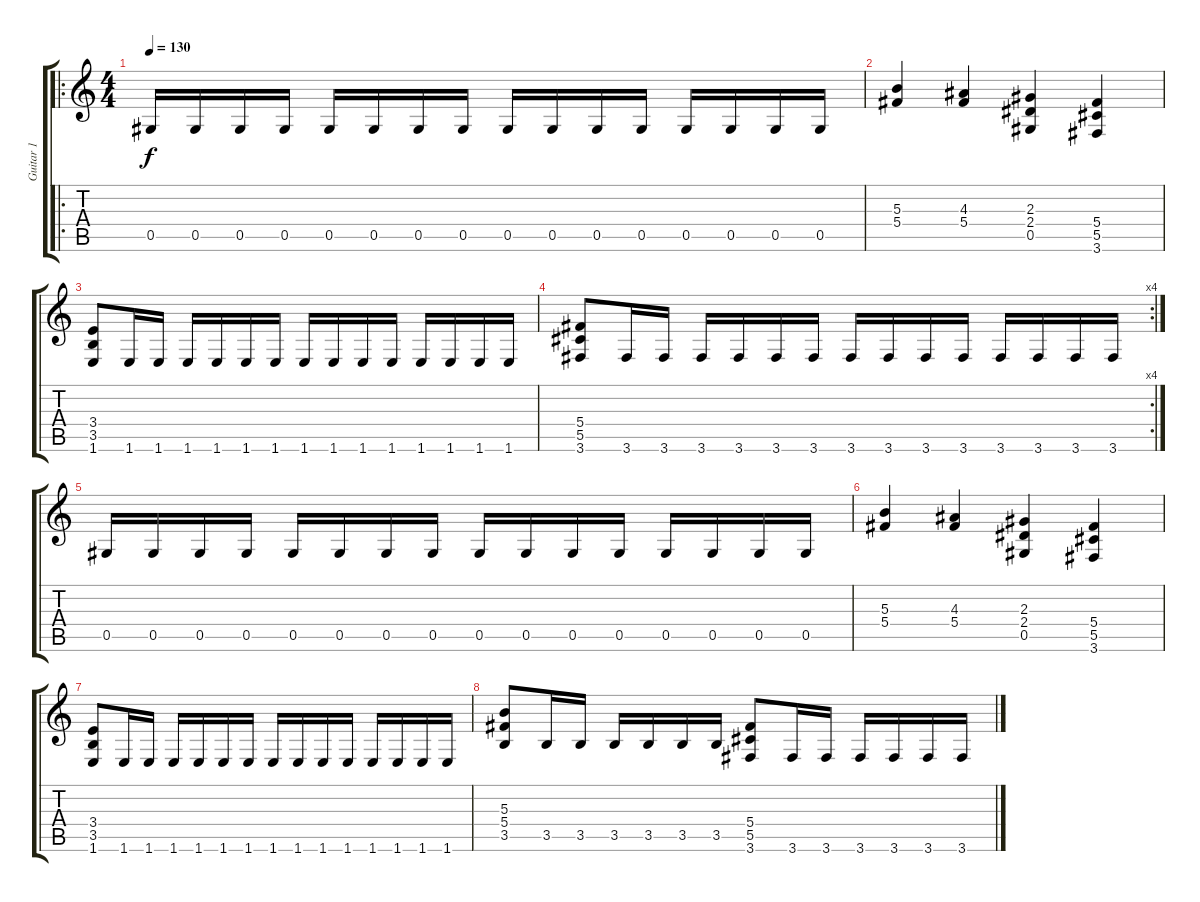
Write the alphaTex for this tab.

\track ("Guitar 1" "Guitar 1") {instrument overdrivenguitar}
\staff {score tabs}
\tuning (Eb4 Bb3 Gb3 Db3 Ab2 Eb2) {hide}
\ro
\ts (4 4)
\tempo 130
\clef g2
\ks c
0.5.16{dy f} 0.5.16 0.5.16 0.5.16 0.5.16 0.5.16 0.5.16 0.5.16 0.5.16 0.5.16 0.5.16 0.5.16 0.5.16 0.5.16 0.5.16 0.5.16 |
(5.3 5.4).4 (4.3 5.4).4 (2.3 2.4 0.5).4 (5.4 5.5 3.6).4 |
(3.4 3.5 1.6).8 1.6.16 1.6.16 1.6.16 1.6.16 1.6.16 1.6.16 1.6.16 1.6.16 1.6.16 1.6.16 1.6.16 1.6.16 1.6.16 1.6.16 |
\rc 4
(5.4 5.5 3.6).8 3.6.16 3.6.16 3.6.16 3.6.16 3.6.16 3.6.16 3.6.16 3.6.16 3.6.16 3.6.16 3.6.16 3.6.16 3.6.16 3.6.16 |
0.5.16 0.5.16 0.5.16 0.5.16 0.5.16 0.5.16 0.5.16 0.5.16 0.5.16 0.5.16 0.5.16 0.5.16 0.5.16 0.5.16 0.5.16 0.5.16 |
(5.3 5.4).4 (4.3 5.4).4 (2.3 2.4 0.5).4 (5.4 5.5 3.6).4 |
(3.4 3.5 1.6).8 1.6.16 1.6.16 1.6.16 1.6.16 1.6.16 1.6.16 1.6.16 1.6.16 1.6.16 1.6.16 1.6.16 1.6.16 1.6.16 1.6.16 |
(5.3 5.4 3.5).8 3.5.16 3.5.16 3.5.16 3.5.16 3.5.16 3.5.16 (5.4 5.5 3.6).8 3.6.16 3.6.16 3.6.16 3.6.16 3.6.16 3.6.16
